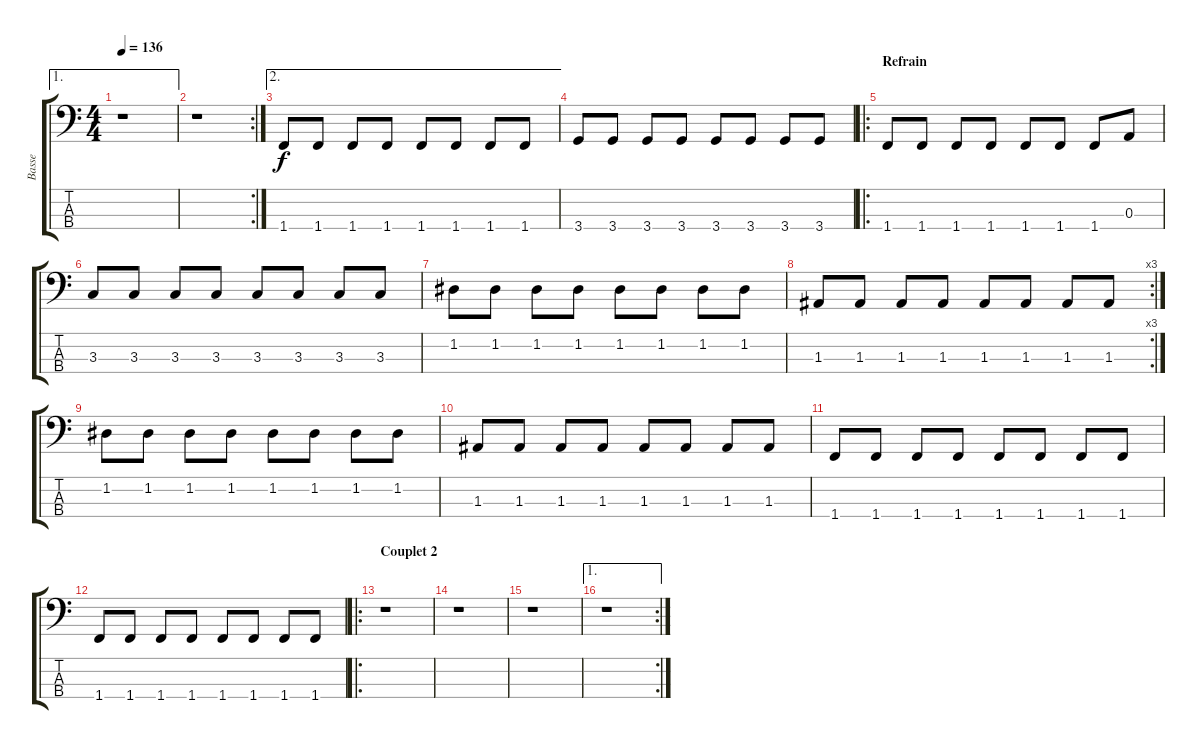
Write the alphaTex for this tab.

\track ("Basse" "Basse") {instrument electricbassfinger}
\staff {score tabs}
\tuning (G2 D2 A1 E1) {hide}
\ae 1
\ts (4 4)
\tempo 136
\clef f4
\ks c
r.1{dy f} |
\rc 2
r.1 |
\ae 2
1.4.8 1.4.8 1.4.8 1.4.8 1.4.8 1.4.8 1.4.8 1.4.8 |
3.4.8 3.4.8 3.4.8 3.4.8 3.4.8 3.4.8 3.4.8 3.4.8 |
\ro
\section ("" "Refrain")
1.4.8 1.4.8 1.4.8 1.4.8 1.4.8 1.4.8 1.4.8 0.3.8 |
3.3.8 3.3.8 3.3.8 3.3.8 3.3.8 3.3.8 3.3.8 3.3.8 |
1.2.8 1.2.8 1.2.8 1.2.8 1.2.8 1.2.8 1.2.8 1.2.8 |
\rc 3
1.3.8 1.3.8 1.3.8 1.3.8 1.3.8 1.3.8 1.3.8 1.3.8 |
1.2.8 1.2.8 1.2.8 1.2.8 1.2.8 1.2.8 1.2.8 1.2.8 |
1.3.8 1.3.8 1.3.8 1.3.8 1.3.8 1.3.8 1.3.8 1.3.8 |
1.4.8 1.4.8 1.4.8 1.4.8 1.4.8 1.4.8 1.4.8 1.4.8 |
1.4.8 1.4.8 1.4.8 1.4.8 1.4.8 1.4.8 1.4.8 1.4.8 |
\ro
\section ("" "Couplet 2")
r.1 |
r.1 |
r.1 |
\ae 1
\rc 2
r.1
